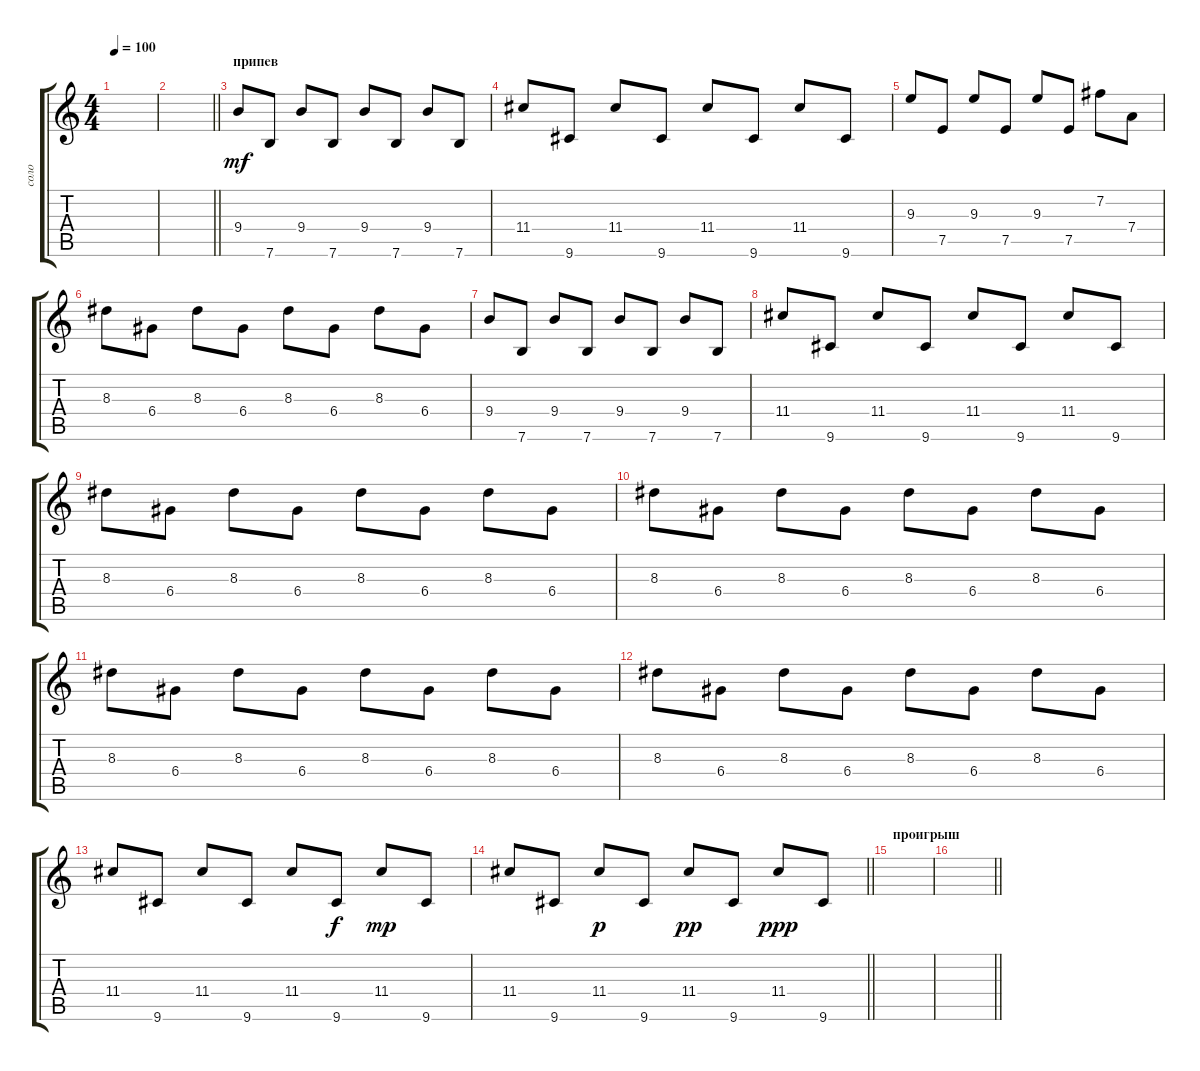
\track ("соло" "соло") {instrument acousticguitarsteel}
\staff {score tabs}
\tuning (E4 B3 G3 D3 A2 E2) {hide}
\ts (4 4)
\tempo 100
\clef g2
\ks c
|
\barLineRight lightlight
|
\section ("" "припев")
9.4.8{dy mf instrument overdrivenguitar} 7.6.8 9.4.8 7.6.8 9.4.8 7.6.8 9.4.8 7.6.8 |
11.4.8 9.6.8 11.4.8 9.6.8 11.4.8 9.6.8 11.4.8 9.6.8 |
9.3.8 7.5.8 9.3.8 7.5.8 9.3.8 7.5.8 7.2.8 7.4.8 |
8.3.8 6.4.8 8.3.8 6.4.8 8.3.8 6.4.8 8.3.8 6.4.8 |
9.4.8 7.6.8 9.4.8 7.6.8 9.4.8 7.6.8 9.4.8 7.6.8 |
11.4.8 9.6.8 11.4.8 9.6.8 11.4.8 9.6.8 11.4.8 9.6.8 |
8.3.8 6.4.8 8.3.8 6.4.8 8.3.8 6.4.8 8.3.8 6.4.8 |
8.3.8 6.4.8 8.3.8 6.4.8 8.3.8 6.4.8 8.3.8 6.4.8 |
8.3.8 6.4.8 8.3.8 6.4.8 8.3.8 6.4.8 8.3.8 6.4.8 |
8.3.8 6.4.8 8.3.8 6.4.8 8.3.8 6.4.8 8.3.8 6.4.8 |
11.4.8 9.6.8 11.4.8 9.6.8 11.4.8 9.6.8{dy f} 11.4.8{dy mp} 9.6.8 |
\barLineRight lightlight
11.4.8 9.6.8 11.4.8{dy p} 9.6.8 11.4.8{dy pp} 9.6.8 11.4.8{dy ppp} 9.6.8 |
\section ("" "проигрыш")
|
\barLineRight lightlight
